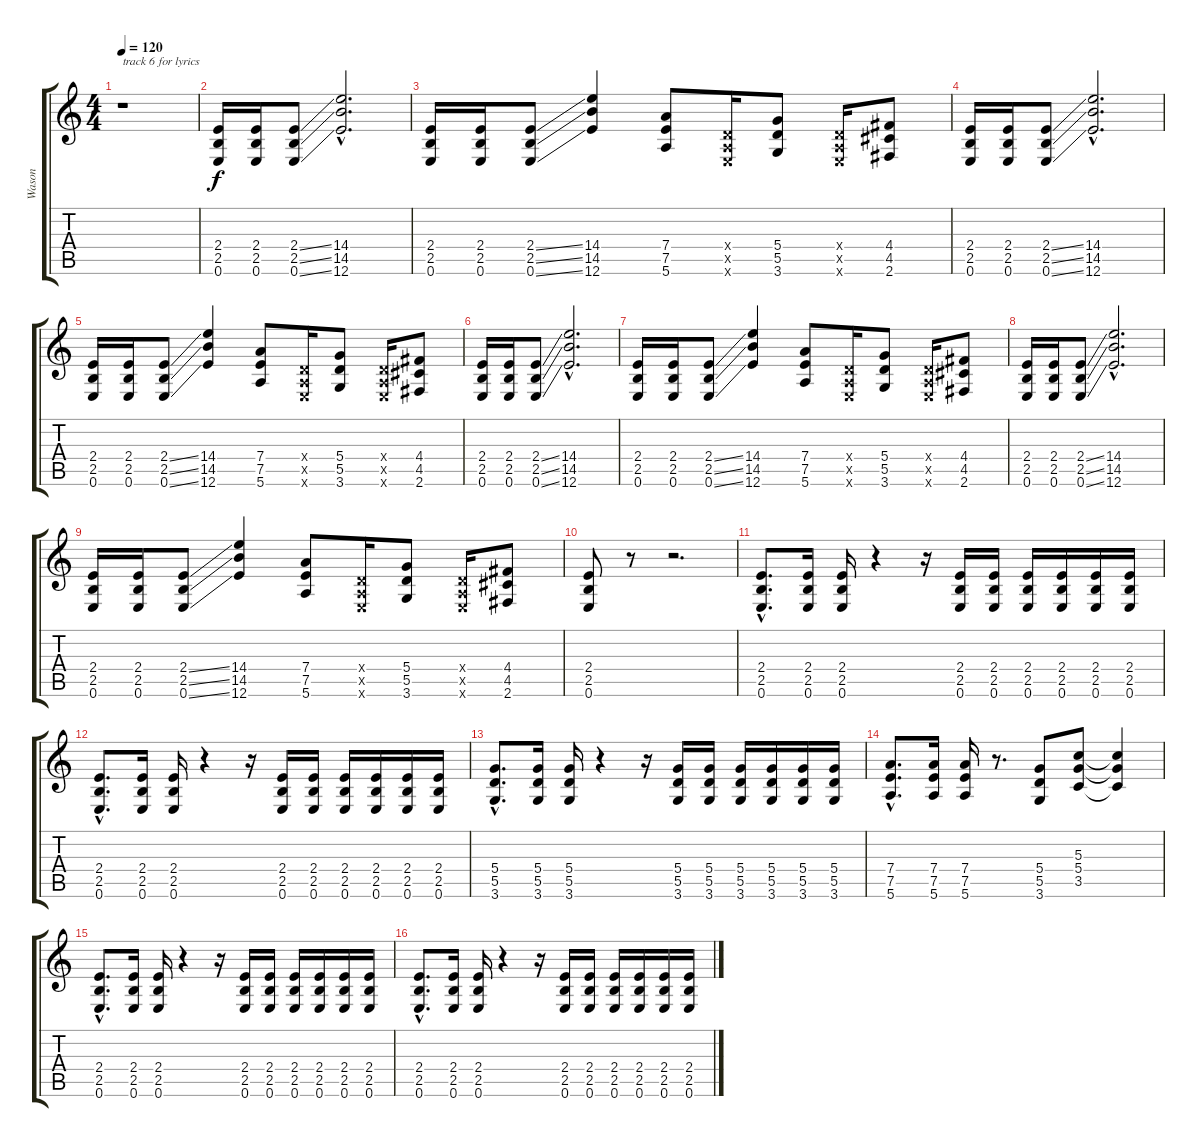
\track ("Wason" "Wason") {instrument distortionguitar}
\staff {score tabs}
\tuning (E4 B3 G3 D3 A2 E2) {hide}
\ts (4 4)
\tempo 120
\clef g2
\ks c
r.1{txt "track 6 for lyrics" dy f instrument distortionguitar} |
(2.4 2.5 0.6).16 (2.4 2.5 0.6).16 (2.4{ss} 2.5{ss} 0.6{ss}).8 (14.4{hac} 14.5{hac} 12.6{hac}).2{d} |
(2.4 2.5 0.6).16 (2.4 2.5 0.6).16 (2.4{ss} 2.5{ss} 0.6{ss}).8 (14.4 14.5 12.6).4 (7.4 7.5 5.6).8 (0.4{x} 0.5{x} 0.6{x}).16 (5.4 5.5 3.6).8 (0.4{x} 0.5{x} 0.6{x}).16 (4.4 4.5 2.6).8 |
(2.4 2.5 0.6).16 (2.4 2.5 0.6).16 (2.4{ss} 2.5{ss} 0.6{ss}).8 (14.4{hac} 14.5{hac} 12.6{hac}).2{d} |
(2.4 2.5 0.6).16 (2.4 2.5 0.6).16 (2.4{ss} 2.5{ss} 0.6{ss}).8 (14.4 14.5 12.6).4 (7.4 7.5 5.6).8 (0.4{x} 0.5{x} 0.6{x}).16 (5.4 5.5 3.6).8 (0.4{x} 0.5{x} 0.6{x}).16 (4.4 4.5 2.6).8 |
(2.4 2.5 0.6).16 (2.4 2.5 0.6).16 (2.4{ss} 2.5{ss} 0.6{ss}).8 (14.4{hac} 14.5{hac} 12.6{hac}).2{d} |
(2.4 2.5 0.6).16 (2.4 2.5 0.6).16 (2.4{ss} 2.5{ss} 0.6{ss}).8 (14.4 14.5 12.6).4 (7.4 7.5 5.6).8 (0.4{x} 0.5{x} 0.6{x}).16 (5.4 5.5 3.6).8 (0.4{x} 0.5{x} 0.6{x}).16 (4.4 4.5 2.6).8 |
(2.4 2.5 0.6).16 (2.4 2.5 0.6).16 (2.4{ss} 2.5{ss} 0.6{ss}).8 (14.4{hac} 14.5{hac} 12.6{hac}).2{d} |
(2.4 2.5 0.6).16 (2.4 2.5 0.6).16 (2.4{ss} 2.5{ss} 0.6{ss}).8 (14.4 14.5 12.6).4 (7.4 7.5 5.6).8 (0.4{x} 0.5{x} 0.6{x}).16 (5.4 5.5 3.6).8 (0.4{x} 0.5{x} 0.6{x}).16 (4.4 4.5 2.6).8 |
(2.4 2.5 0.6).8 r.8 r.2{d} |
(2.4{hac} 2.5{hac} 0.6{hac}).8{d} (2.4 2.5 0.6).16 (2.4 2.5 0.6).16 r.4 r.16 (2.4 2.5 0.6).16 (2.4 2.5 0.6).16 (2.4 2.5 0.6).16 (2.4 2.5 0.6).16 (2.4 2.5 0.6).16 (2.4 2.5 0.6).16 |
(2.4{hac} 2.5{hac} 0.6{hac}).8{d} (2.4 2.5 0.6).16 (2.4 2.5 0.6).16 r.4 r.16 (2.4 2.5 0.6).16 (2.4 2.5 0.6).16 (2.4 2.5 0.6).16 (2.4 2.5 0.6).16 (2.4 2.5 0.6).16 (2.4 2.5 0.6).16 |
(5.4{hac} 5.5{hac} 3.6{hac}).8{d} (5.4 5.5 3.6).16 (5.4 5.5 3.6).16 r.4 r.16 (5.4 5.5 3.6).16 (5.4 5.5 3.6).16 (5.4 5.5 3.6).16 (5.4 5.5 3.6).16 (5.4 5.5 3.6).16 (5.4 5.5 3.6).16 |
(7.4{hac} 7.5{hac} 5.6{hac}).8{d} (7.4 7.5 5.6).16 (7.4 7.5 5.6).16 r.8{d} (5.4 5.5 3.6).8 (5.3 5.4 3.5).8 (5.3{t} 5.4{t} 3.5{t}).4 |
(2.4{hac} 2.5{hac} 0.6{hac}).8{d} (2.4 2.5 0.6).16 (2.4 2.5 0.6).16 r.4 r.16 (2.4 2.5 0.6).16 (2.4 2.5 0.6).16 (2.4 2.5 0.6).16 (2.4 2.5 0.6).16 (2.4 2.5 0.6).16 (2.4 2.5 0.6).16 |
(2.4{hac} 2.5{hac} 0.6{hac}).8{d} (2.4 2.5 0.6).16 (2.4 2.5 0.6).16 r.4 r.16 (2.4 2.5 0.6).16 (2.4 2.5 0.6).16 (2.4 2.5 0.6).16 (2.4 2.5 0.6).16 (2.4 2.5 0.6).16 (2.4 2.5 0.6).16
